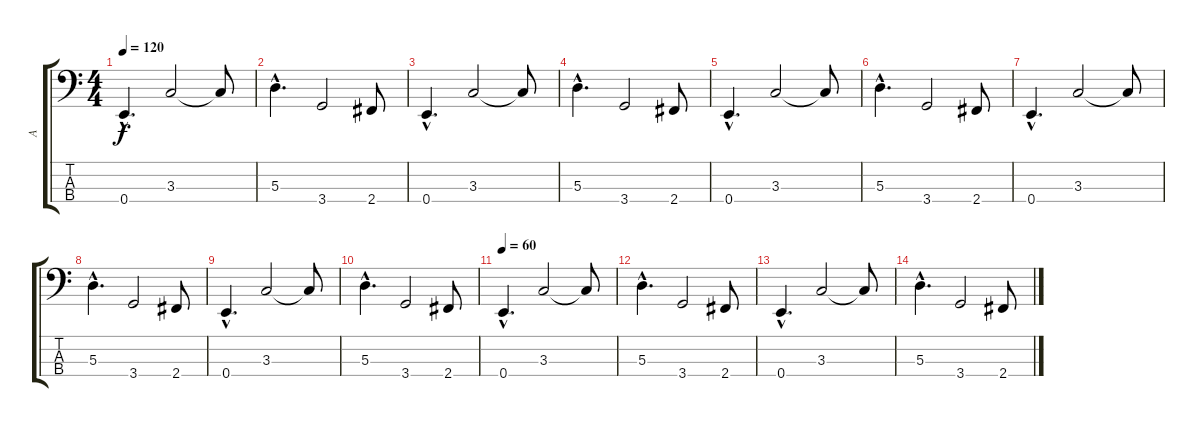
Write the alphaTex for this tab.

\track ("  A" "  A") {instrument electricbassfinger}
\staff {score tabs}
\tuning (G2 D2 A1 E1) {hide}
\ts (4 4)
\tempo 120
\clef f4
\ks c
0.4{hac}.4{d dy f} 3.3.2 3.3{t}.8 |
5.3{hac}.4{d} 3.4.2 2.4.8 |
0.4{hac}.4{d} 3.3.2 3.3{t}.8 |
5.3{hac}.4{d} 3.4.2 2.4.8 |
0.4{hac}.4{d} 3.3.2 3.3{t}.8 |
5.3{hac}.4{d} 3.4.2 2.4.8 |
0.4{hac}.4{d} 3.3.2 3.3{t}.8 |
5.3{hac}.4{d} 3.4.2 2.4.8 |
0.4{hac}.4{d} 3.3.2 3.3{t}.8 |
5.3{hac}.4{d} 3.4.2 2.4.8 |
\tempo 60
0.4{hac}.4{d} 3.3.2 3.3{t}.8 |
5.3{hac}.4{d} 3.4.2 2.4.8 |
0.4{hac}.4{d} 3.3.2 3.3{t}.8 |
5.3{hac}.4{d} 3.4.2 2.4.8
